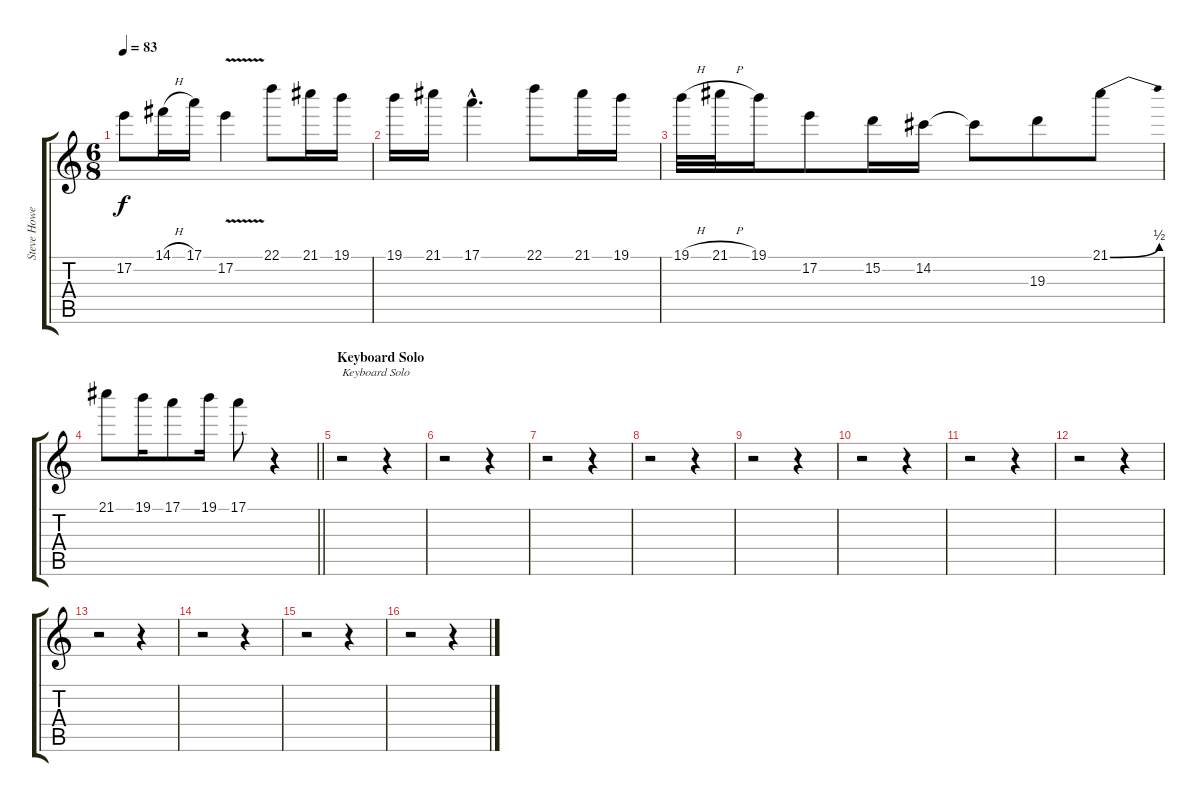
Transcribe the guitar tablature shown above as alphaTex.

\track ("Steve Howe 2" "Steve Howe") {instrument overdrivenguitar}
\staff {score tabs}
\tuning (E4 B3 G3 D3 A2 E2) {hide}
\ts (6 8)
\tempo 83
\clef g2
\ks c
17.2.8{dy f volume 16 balance 16 instrument overdrivenguitar} 14.1{h}.16 17.1.16 17.2{v}.4 22.1.8 21.1.16 19.1.16 |
19.1.16 21.1.16 17.1{hac}.4{d} 22.1.8 21.1.16 19.1.16 |
19.1{h}.32 21.1{h}.32 19.1.16 17.2.8 15.2.16 14.2.16 14.2{t}.8 19.3.8 21.1{be (bend 0 0 60 2)}.8 |
\barLineRight lightlight
21.1.8 19.1.16 17.1.8 19.1.16 17.1.8 r.4 |
\section ("" "Keyboard Solo")
r.2{txt "Keyboard Solo"} r.4 |
r.2 r.4 |
r.2 r.4 |
r.2 r.4 |
r.2 r.4 |
r.2 r.4 |
r.2 r.4 |
r.2 r.4 |
r.2 r.4 |
r.2 r.4 |
r.2 r.4 |
r.2 r.4
